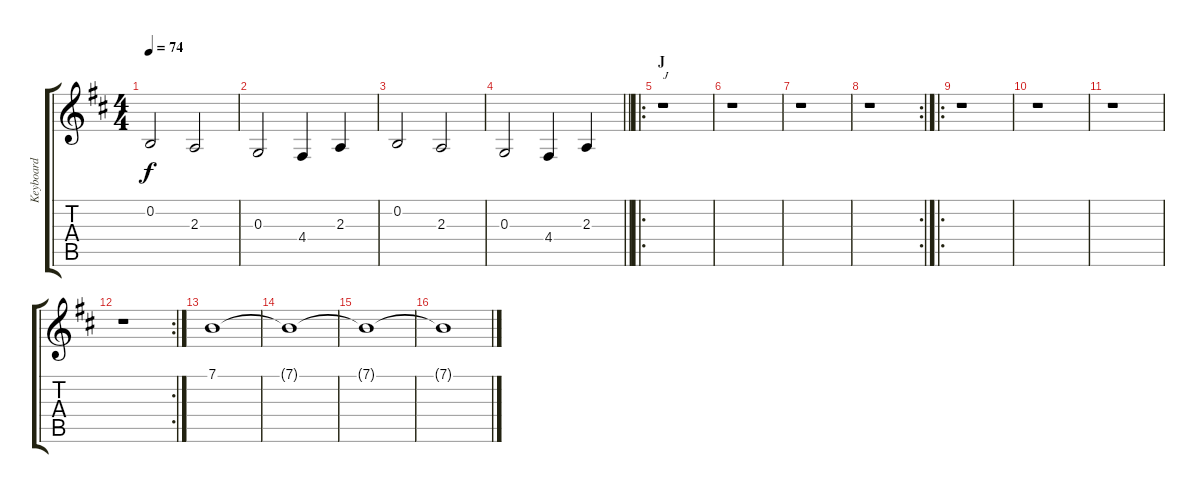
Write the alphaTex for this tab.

\track ("Keyboard" "Keyboard") {instrument drawbarorgan}
\staff {score tabs}
\tuning (E4 B3 G3 D3 A2 E2) {hide}
\ts (4 4)
\tempo 74
\clef g2
\ks d
0.2.2{dy f} 2.3.2 |
0.3.2 4.4.4 2.3.4 |
0.2.2 2.3.2 |
\barLineRight lightlight
0.3.2 4.4.4 2.3.4 |
\ro
\section ("" "J")
r.1{txt "J"} |
r.1 |
r.1 |
\rc 2
r.1 |
\ro
r.1 |
r.1 |
r.1 |
\rc 2
r.1 |
7.1.1{instrument drawbarorgan} |
7.1{t}.1 |
7.1{t}.1 |
7.1{t}.1
